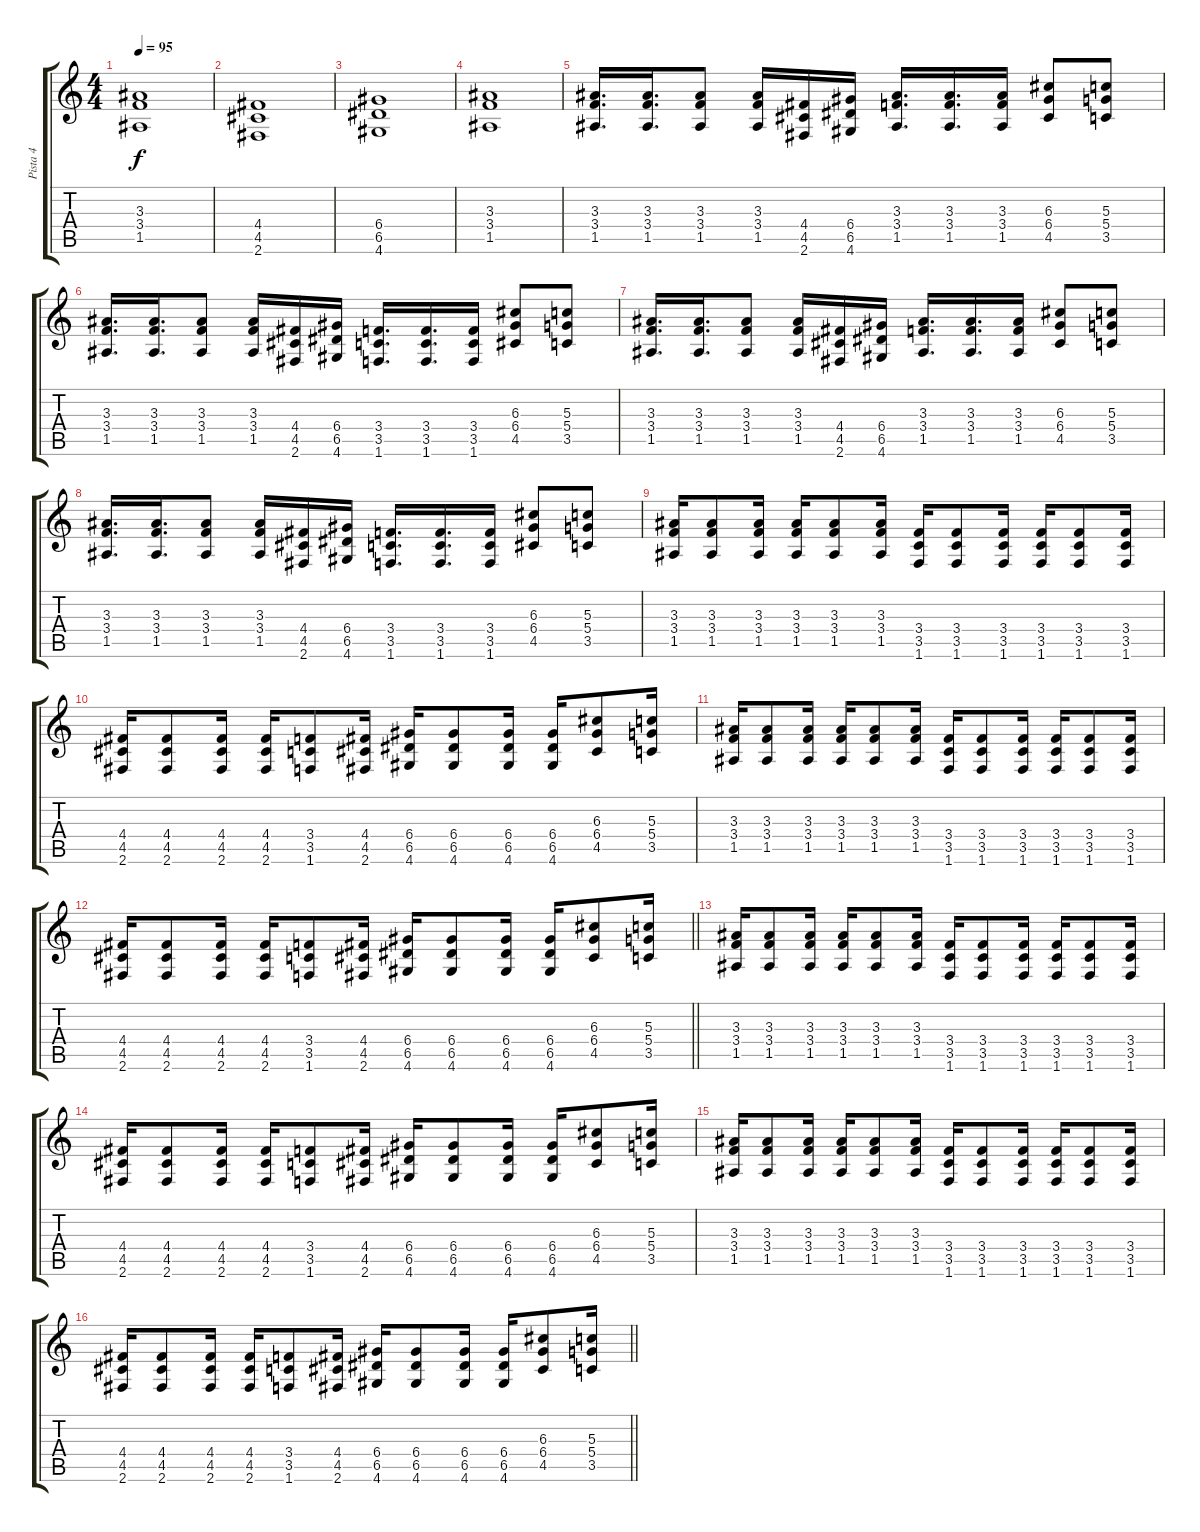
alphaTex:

\track ("Pista 4" "Pista 4") {instrument overdrivenguitar}
\staff {score tabs}
\tuning (E4 B3 G3 D3 A2 E2) {hide}
\ts (4 4)
\tempo 95
\clef g2
\ks c
(3.3 3.4 1.5).1{dy f} |
(4.4 4.5 2.6).1 |
(6.4 6.5 4.6).1 |
(3.3 3.4 1.5).1 |
(3.3 3.4 1.5).16{d} (3.3 3.4 1.5).16{d} (3.3 3.4 1.5).8 (3.3 3.4 1.5).16 (4.4 4.5 2.6).16 (6.4 6.5 4.6).16 (3.3 3.4 1.5).16{d} (3.3 3.4 1.5).16{d} (3.3 3.4 1.5).16 (6.3 6.4 4.5).8 (5.3 5.4 3.5).8 |
(3.3 3.4 1.5).16{d} (3.3 3.4 1.5).16{d} (3.3 3.4 1.5).8 (3.3 3.4 1.5).16 (4.4 4.5 2.6).16 (6.4 6.5 4.6).16 (3.4 3.5 1.6).16{d} (3.4 3.5 1.6).16{d} (3.4 3.5 1.6).16 (6.3 6.4 4.5).8 (5.3 5.4 3.5).8 |
(3.3 3.4 1.5).16{d} (3.3 3.4 1.5).16{d} (3.3 3.4 1.5).8 (3.3 3.4 1.5).16 (4.4 4.5 2.6).16 (6.4 6.5 4.6).16 (3.3 3.4 1.5).16{d} (3.3 3.4 1.5).16{d} (3.3 3.4 1.5).16 (6.3 6.4 4.5).8 (5.3 5.4 3.5).8 |
(3.3 3.4 1.5).16{d} (3.3 3.4 1.5).16{d} (3.3 3.4 1.5).8 (3.3 3.4 1.5).16 (4.4 4.5 2.6).16 (6.4 6.5 4.6).16 (3.4 3.5 1.6).16{d} (3.4 3.5 1.6).16{d} (3.4 3.5 1.6).16 (6.3 6.4 4.5).8 (5.3 5.4 3.5).8 |
(3.3 3.4 1.5).16 (3.3 3.4 1.5).8 (3.3 3.4 1.5).16 (3.3 3.4 1.5).16 (3.3 3.4 1.5).8 (3.3 3.4 1.5).16 (3.4 3.5 1.6).16 (3.4 3.5 1.6).8 (3.4 3.5 1.6).16 (3.4 3.5 1.6).16 (3.4 3.5 1.6).8 (3.4 3.5 1.6).16 |
(4.4 4.5 2.6).16 (4.4 4.5 2.6).8 (4.4 4.5 2.6).16 (4.4 4.5 2.6).16 (3.4 3.5 1.6).8 (4.4 4.5 2.6).16 (6.4 6.5 4.6).16 (6.4 6.5 4.6).8 (6.4 6.5 4.6).16 (6.4 6.5 4.6).16 (6.3 6.4 4.5).8 (5.3 5.4 3.5).16 |
(3.3 3.4 1.5).16 (3.3 3.4 1.5).8 (3.3 3.4 1.5).16 (3.3 3.4 1.5).16 (3.3 3.4 1.5).8 (3.3 3.4 1.5).16 (3.4 3.5 1.6).16 (3.4 3.5 1.6).8 (3.4 3.5 1.6).16 (3.4 3.5 1.6).16 (3.4 3.5 1.6).8 (3.4 3.5 1.6).16 |
\barLineRight lightlight
(4.4 4.5 2.6).16 (4.4 4.5 2.6).8 (4.4 4.5 2.6).16 (4.4 4.5 2.6).16 (3.4 3.5 1.6).8 (4.4 4.5 2.6).16 (6.4 6.5 4.6).16 (6.4 6.5 4.6).8 (6.4 6.5 4.6).16 (6.4 6.5 4.6).16 (6.3 6.4 4.5).8 (5.3 5.4 3.5).16 |
(3.3 3.4 1.5).16 (3.3 3.4 1.5).8 (3.3 3.4 1.5).16 (3.3 3.4 1.5).16 (3.3 3.4 1.5).8 (3.3 3.4 1.5).16 (3.4 3.5 1.6).16 (3.4 3.5 1.6).8 (3.4 3.5 1.6).16 (3.4 3.5 1.6).16 (3.4 3.5 1.6).8 (3.4 3.5 1.6).16 |
(4.4 4.5 2.6).16 (4.4 4.5 2.6).8 (4.4 4.5 2.6).16 (4.4 4.5 2.6).16 (3.4 3.5 1.6).8 (4.4 4.5 2.6).16 (6.4 6.5 4.6).16 (6.4 6.5 4.6).8 (6.4 6.5 4.6).16 (6.4 6.5 4.6).16 (6.3 6.4 4.5).8 (5.3 5.4 3.5).16 |
(3.3 3.4 1.5).16 (3.3 3.4 1.5).8 (3.3 3.4 1.5).16 (3.3 3.4 1.5).16 (3.3 3.4 1.5).8 (3.3 3.4 1.5).16 (3.4 3.5 1.6).16 (3.4 3.5 1.6).8 (3.4 3.5 1.6).16 (3.4 3.5 1.6).16 (3.4 3.5 1.6).8 (3.4 3.5 1.6).16 |
\barLineRight lightlight
(4.4 4.5 2.6).16 (4.4 4.5 2.6).8 (4.4 4.5 2.6).16 (4.4 4.5 2.6).16 (3.4 3.5 1.6).8 (4.4 4.5 2.6).16 (6.4 6.5 4.6).16 (6.4 6.5 4.6).8 (6.4 6.5 4.6).16 (6.4 6.5 4.6).16 (6.3 6.4 4.5).8 (5.3 5.4 3.5).16
